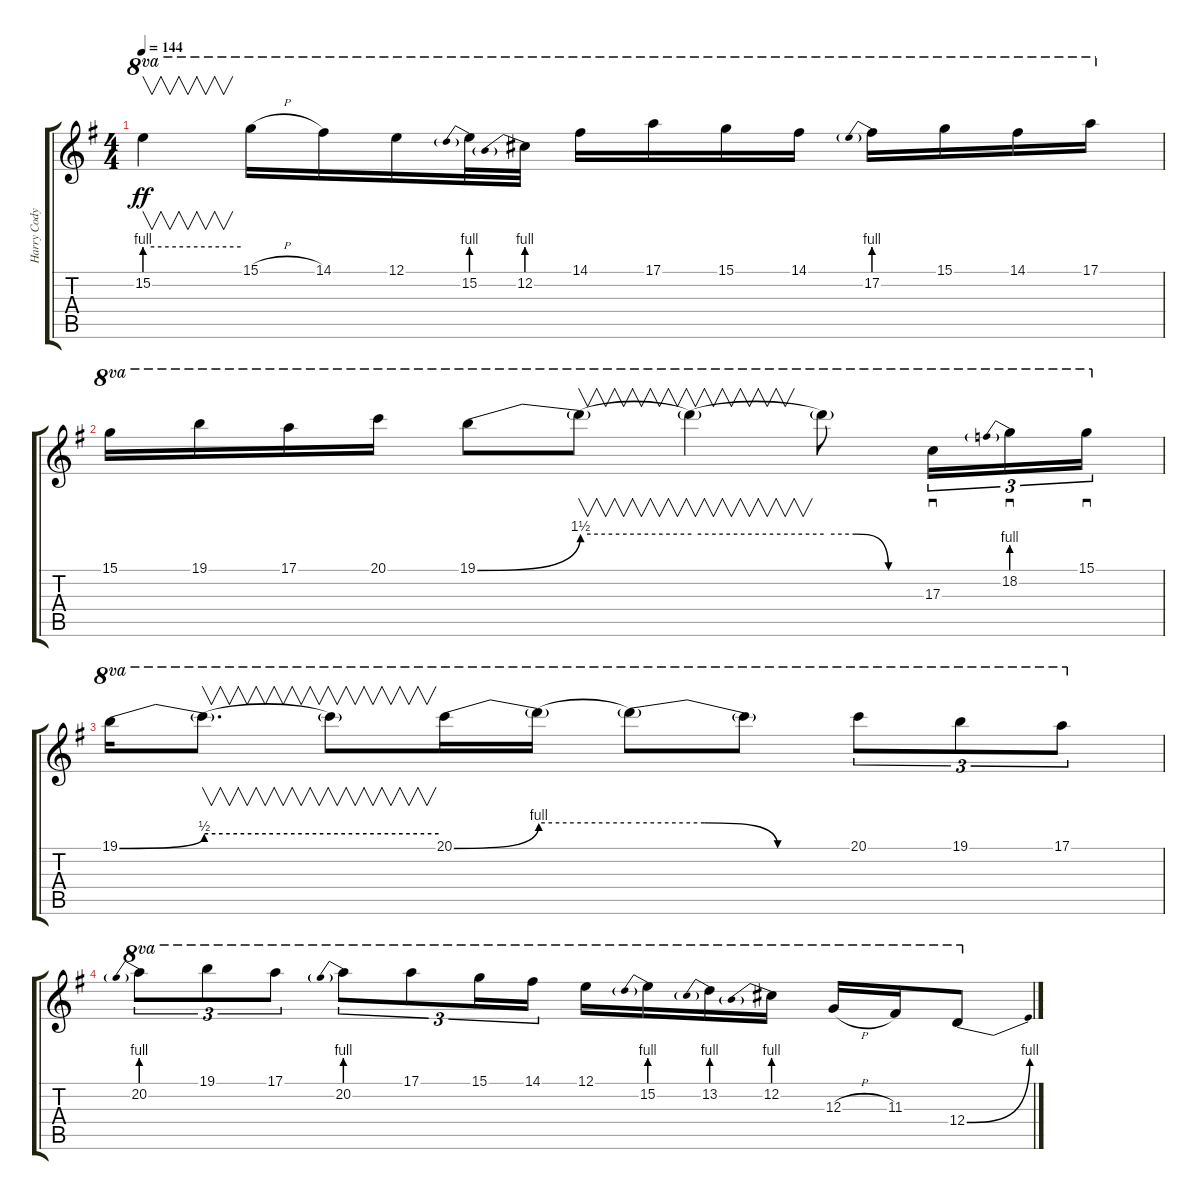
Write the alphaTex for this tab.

\track ("Harry Cody - Lead Guitar" "Harry Cody") {instrument distortionguitar}
\staff {score tabs}
\tuning (E4 B3 G3 D3 A2 E2) {hide}
\ts (4 4)
\tempo 144
\clef g2
\ks g
15.2{be (hold 0 4 60 4) t}.4{v ot 8va dy ff} 15.1{h}.16{ot 8va} 14.1.16{ot 8va} 12.1.16{ot 8va} 15.2{be (prebend 0 4 60 4)}.32{ot 8va} 12.2{be (prebend 0 4 60 4)}.32{ot 8va} 14.1.16{ot 8va} 17.1.16{ot 8va} 15.1.16{ot 8va} 14.1.16{ot 8va} 17.2{be (prebend 0 4 60 4)}.16{ot 8va} 15.1.16{ot 8va} 14.1.16{ot 8va} 17.1.16{ot 8va} |
15.1.16{ot 8va} 19.1.16{ot 8va} 17.1.16{ot 8va} 20.1.16{ot 8va} 19.1{be (bend 0 0 60 6)}.8{ot 8va} 19.1{be (hold 0 6 60 6) t}.8{v ot 8va} 19.1{be (hold 0 6 60 6) t}.4{v ot 8va} 19.1{be (custom 0 6 20 6 40 0 60 0) t}.8{ot 8va} 17.3.16{sd tu (3 2) ot 8va} 18.2{be (prebend 0 4 60 4)}.16{sd tu (3 2) ot 8va} 15.1.16{sd tu (3 2) ot 8va} |
19.1{be (bend 0 0 60 2)}.16{ot 8va} 19.1{be (hold 0 2 60 2) t}.8{v d ot 8va} 19.1{t}.8{v ot 8va} 20.1{be (bend 0 0 60 4)}.16{ot 8va} 20.1{be (hold 0 4 60 4) t}.16{ot 8va} 20.1{be (custom 0 4 20 4 40 0 60 0) t}.8{ot 8va} 20.1{t}.8{ot 8va} 20.1.8{tu (3 2) ot 8va} 19.1.8{tu (3 2) ot 8va} 17.1.8{tu (3 2) ot 8va} |
20.2{be (prebend 0 4 60 4)}.8{tu (3 2) ot 8va} 19.1.8{tu (3 2) ot 8va} 17.1.8{tu (3 2) ot 8va} 20.2{be (prebend 0 4 60 4)}.8{tu (3 2) ot 8va} 17.1.8{tu (3 2) ot 8va} 15.1.16{tu (3 2) ot 8va} 14.1.16{tu (3 2) ot 8va} 12.1.16{ot 8va} 15.2{be (prebend 0 4 60 4)}.16{ot 8va} 13.2{be (prebend 0 4 60 4)}.16{ot 8va} 12.2{be (prebend 0 4 60 4)}.16{ot 8va} 12.3{h}.16{ot 8va} 11.3.16{ot 8va} 12.4{be (bend 0 0 60 4)}.8{ot 8va}
